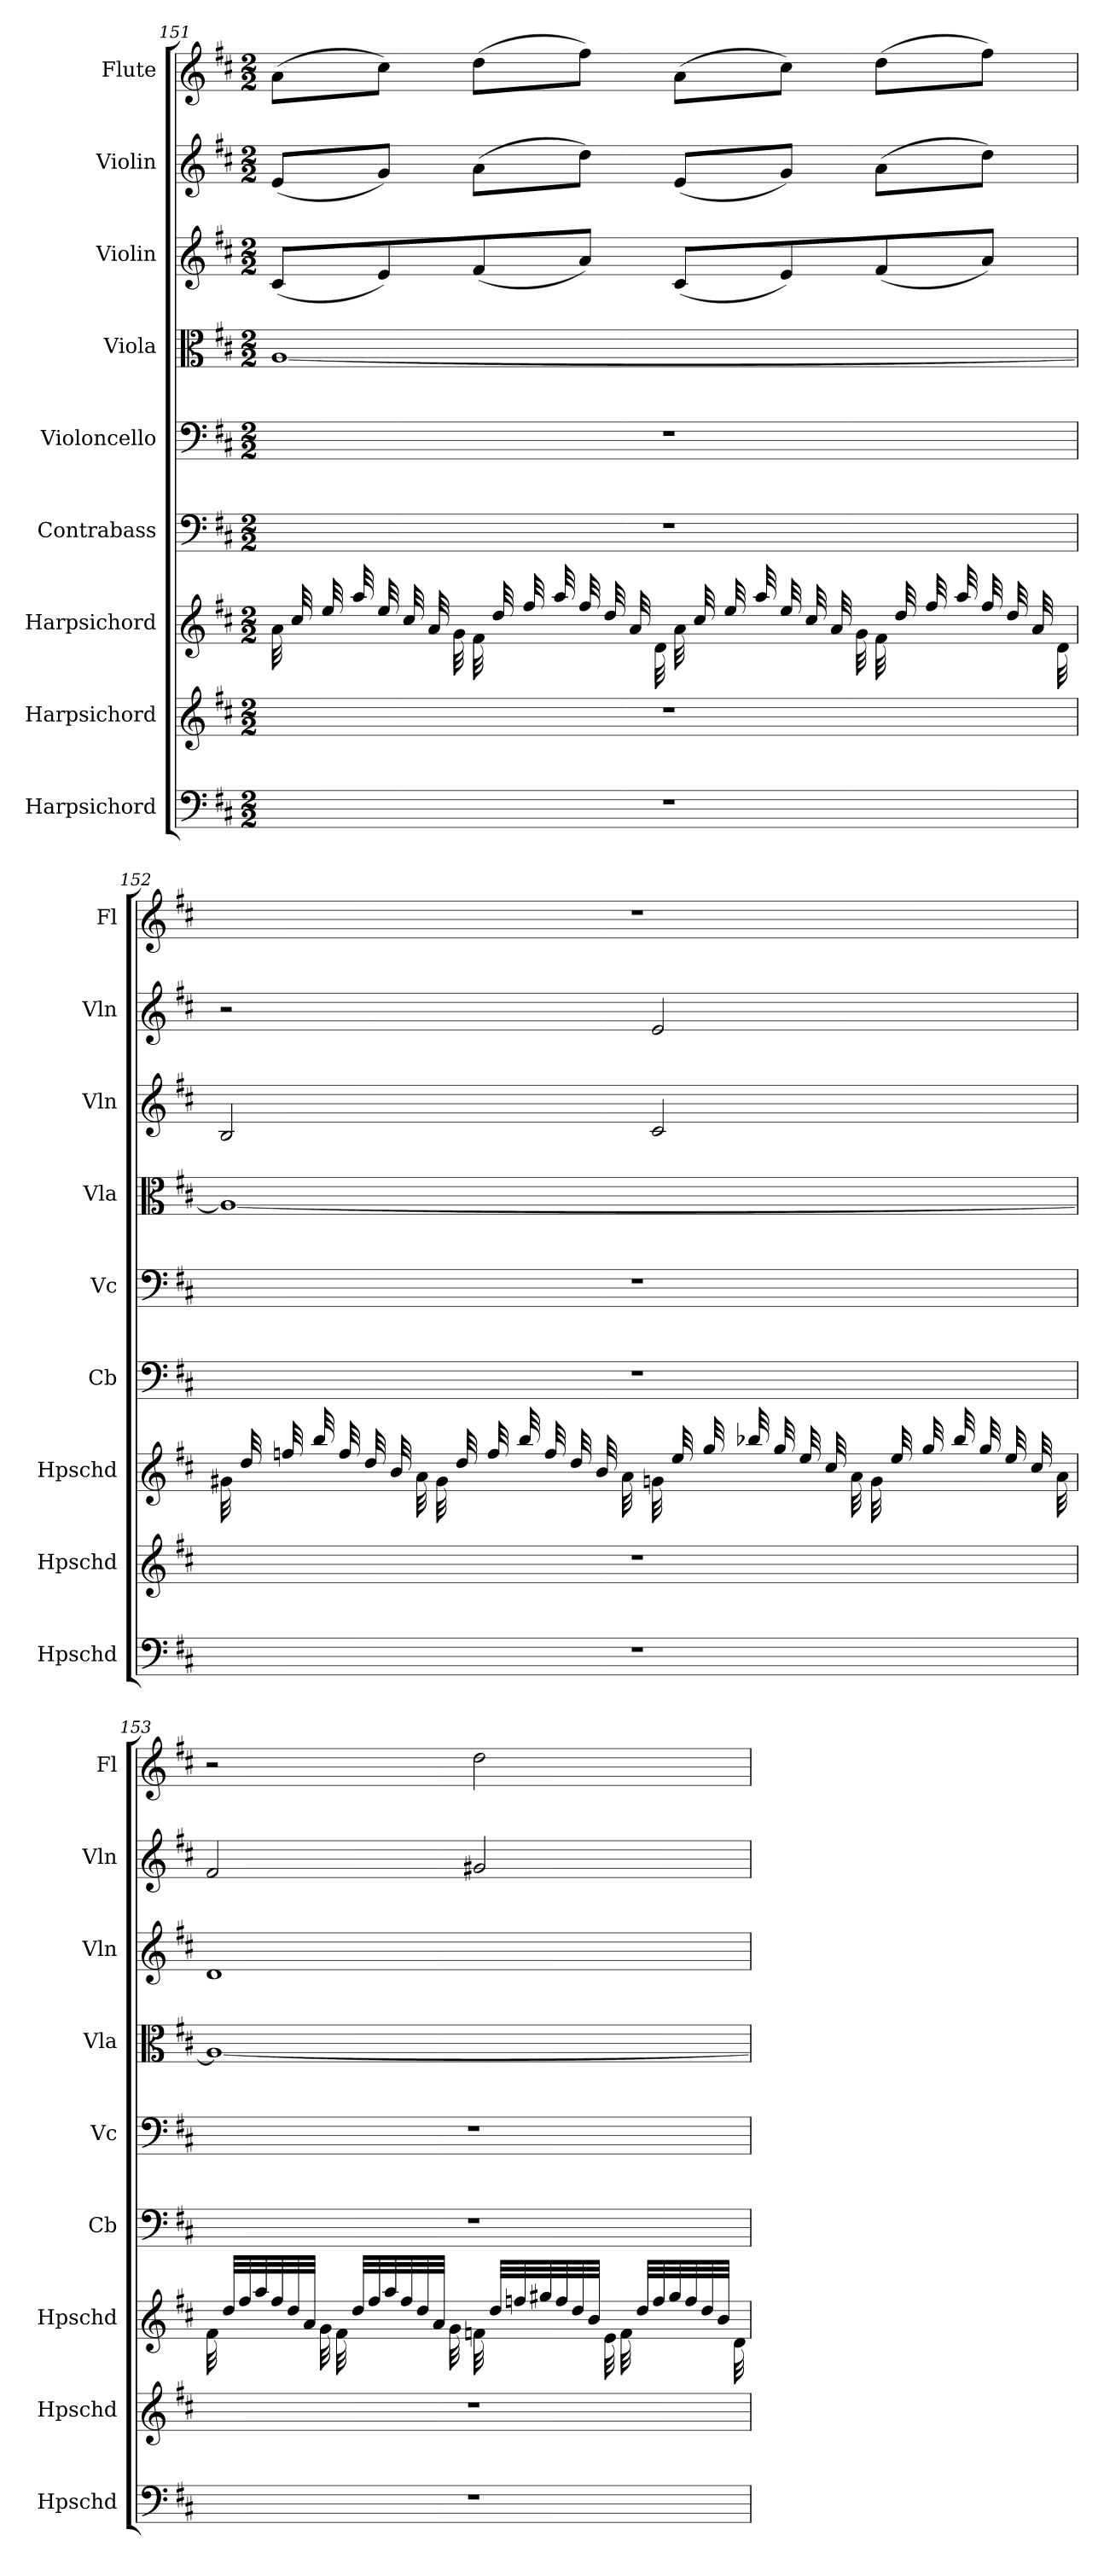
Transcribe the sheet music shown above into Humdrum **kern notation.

**kern	**kern	**kern	**kern	**kern	**kern	**kern	**kern	**kern
*part9	*part8	*part7	*part6	*part5	*part4	*part3	*part2	*part1
*staff9	*staff8	*staff7	*staff6	*staff5	*staff4	*staff3	*staff2	*staff1
*I"Harpsichord	*I"Harpsichord	*I"Harpsichord	*I"Contrabass	*I"Violoncello	*I"Viola	*I"Violin	*I"Violin	*I"Flute
*I'Hpschd	*I'Hpschd	*I'Hpschd	*I'Cb	*I'Vc	*I'Vla	*I'Vln	*I'Vln	*I'Fl
*clefF4	*clefG2	*clefG2	*clefF4	*clefF4	*clefC3	*clefG2	*clefG2	*clefG2
*k[f#c#]	*k[f#c#]	*k[f#c#]	*k[f#c#]	*k[f#c#]	*k[f#c#]	*k[f#c#]	*k[f#c#]	*k[f#c#]
*D:	*D:	*D:	*D:	*D:	*D:	*D:	*D:	*D:
*M2/2	*M2/2	*M2/2	*M2/2	*M2/2	*M2/2	*M2/2	*M2/2	*M2/2
=151	=151	=151	=151	=151	=151	=151	=151	=151
1r	1r	32a\	1r	1r	[1A/	(8c#/L	(8e/L	(8a\L
.	.	32cc#/	.	.	.	.	.	.
.	.	32ee/	.	.	.	.	.	.
.	.	32aa/	.	.	.	.	.	.
.	.	32ee/	.	.	.	8e/)	8g/J)	8cc#\J)
.	.	32cc#/	.	.	.	.	.	.
.	.	32a/	.	.	.	.	.	.
.	.	32g\	.	.	.	.	.	.
.	.	32f#\	.	.	.	(8f#/	(8a\L	(8dd\L
.	.	32dd/	.	.	.	.	.	.
.	.	32ff#/	.	.	.	.	.	.
.	.	32aa/	.	.	.	.	.	.
.	.	32ff#/	.	.	.	8a/J)	8dd\J)	8ff#\J)
.	.	32dd/	.	.	.	.	.	.
.	.	32a/	.	.	.	.	.	.
.	.	32d\	.	.	.	.	.	.
.	.	32a\	.	.	.	(8c#/L	(8e/L	(8a\L
.	.	32cc#/	.	.	.	.	.	.
.	.	32ee/	.	.	.	.	.	.
.	.	32aa/	.	.	.	.	.	.
.	.	32ee/	.	.	.	8e/)	8g/J)	8cc#\J)
.	.	32cc#/	.	.	.	.	.	.
.	.	32a/	.	.	.	.	.	.
.	.	32g\	.	.	.	.	.	.
.	.	32f#\	.	.	.	(8f#/	(8a\L	(8dd\L
.	.	32dd/	.	.	.	.	.	.
.	.	32ff#/	.	.	.	.	.	.
.	.	32aa/	.	.	.	.	.	.
.	.	32ff#/	.	.	.	8a/J)	8dd\J)	8ff#\J)
.	.	32dd/	.	.	.	.	.	.
.	.	32a/	.	.	.	.	.	.
.	.	32d\	.	.	.	.	.	.
=152	=152	=152	=152	=152	=152	=152	=152	=152
1r	1r	32g#X\	1r	1r	1A/_	2B/	2r	1r
.	.	32dd/	.	.	.	.	.	.
.	.	32ffn/	.	.	.	.	.	.
.	.	32bb/	.	.	.	.	.	.
.	.	32ff/	.	.	.	.	.	.
.	.	32dd/	.	.	.	.	.	.
.	.	32b/	.	.	.	.	.	.
.	.	32a\	.	.	.	.	.	.
.	.	32g#\	.	.	.	.	.	.
.	.	32dd/	.	.	.	.	.	.
.	.	32ff/	.	.	.	.	.	.
.	.	32bb/	.	.	.	.	.	.
.	.	32ff/	.	.	.	.	.	.
.	.	32dd/	.	.	.	.	.	.
.	.	32b/	.	.	.	.	.	.
.	.	32a\	.	.	.	.	.	.
.	.	32gn\	.	.	.	2c#/	2e/	.
.	.	32ee/	.	.	.	.	.	.
.	.	32gg/	.	.	.	.	.	.
.	.	32bb-X/	.	.	.	.	.	.
.	.	32gg/	.	.	.	.	.	.
.	.	32ee/	.	.	.	.	.	.
.	.	32cc#/	.	.	.	.	.	.
.	.	32a\	.	.	.	.	.	.
.	.	32g\	.	.	.	.	.	.
.	.	32ee/	.	.	.	.	.	.
.	.	32gg/	.	.	.	.	.	.
.	.	32bb-/	.	.	.	.	.	.
.	.	32gg/	.	.	.	.	.	.
.	.	32ee/	.	.	.	.	.	.
.	.	32cc#/	.	.	.	.	.	.
.	.	32a\	.	.	.	.	.	.
=153	=153	=153	=153	=153	=153	=153	=153	=153
1r	1r	32f#\	1r	1r	1A/_	1d/	2f#/	2r
.	.	32dd/LLL	.	.	.	.	.	.
.	.	32ff#/	.	.	.	.	.	.
.	.	32aa/	.	.	.	.	.	.
.	.	32ff#/	.	.	.	.	.	.
.	.	32dd/	.	.	.	.	.	.
.	.	32a/JJJ	.	.	.	.	.	.
.	.	32g\	.	.	.	.	.	.
.	.	32f#\	.	.	.	.	.	.
.	.	32dd/LLL	.	.	.	.	.	.
.	.	32ff#/	.	.	.	.	.	.
.	.	32aa/	.	.	.	.	.	.
.	.	32ff#/	.	.	.	.	.	.
.	.	32dd/	.	.	.	.	.	.
.	.	32a/JJJ	.	.	.	.	.	.
.	.	32g\	.	.	.	.	.	.
.	.	32fn\	.	.	.	.	2g#X/	2dd\
.	.	32dd/LLL	.	.	.	.	.	.
.	.	32ffn/	.	.	.	.	.	.
.	.	32gg#X/	.	.	.	.	.	.
.	.	32ff/	.	.	.	.	.	.
.	.	32dd/	.	.	.	.	.	.
.	.	32b/JJJ	.	.	.	.	.	.
.	.	32e\	.	.	.	.	.	.
.	.	32f\	.	.	.	.	.	.
.	.	32dd/LLL	.	.	.	.	.	.
.	.	32ff/	.	.	.	.	.	.
.	.	32gg#/	.	.	.	.	.	.
.	.	32ff/	.	.	.	.	.	.
.	.	32dd/	.	.	.	.	.	.
.	.	32b/JJJ	.	.	.	.	.	.
.	.	32d\	.	.	.	.	.	.
=	=	=	=	=	=	=	=	=
*-	*-	*-	*-	*-	*-	*-	*-	*-
